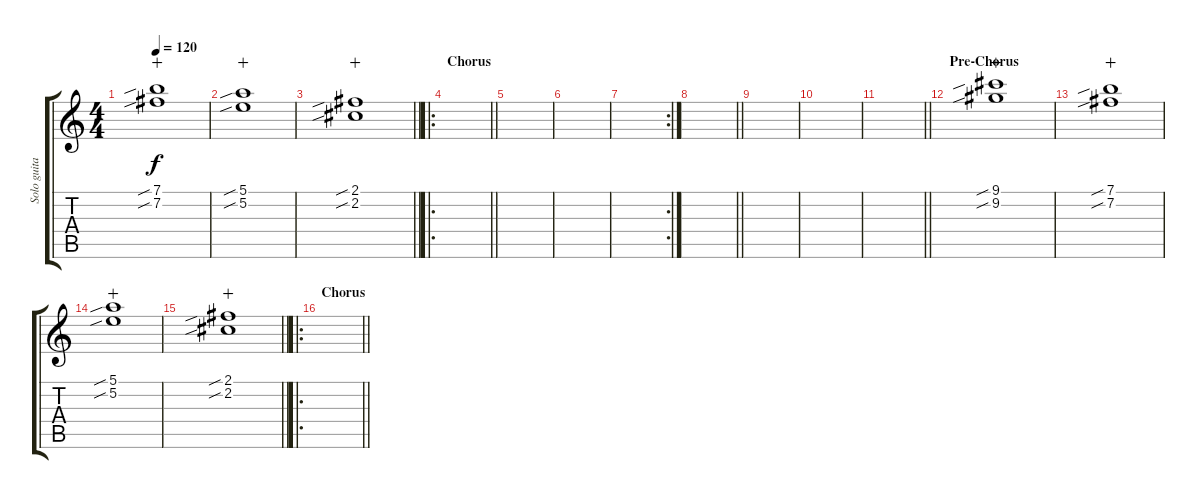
\track ("Solo guitar" "Solo guita") {instrument distortionguitar}
\staff {score tabs}
\tuning (E4 B3 G3 D3 A2 E2) {hide}
\ts (4 4)
\tempo 120
\clef g2
\ks c
(7.1{sib} 7.2{sib}).1{dy f wahc} |
(5.1{sib} 5.2{sib}).1{wahc} |
\barLineRight lightlight
(2.1{sib} 2.2{sib}).1{wahc} |
\ro
\section ("" "Chorus")
\barLineRight lightlight
|
\section ("" "")
|
|
\rc 2
|
\barLineRight lightlight
|
|
|
\barLineRight lightlight
|
\section ("" "Pre-Chorus")
(9.1{sib} 9.2{sib}).1{wahc} |
(7.1{sib} 7.2{sib}).1{wahc} |
(5.1{sib} 5.2{sib}).1{wahc} |
\barLineRight lightlight
(2.1{sib} 2.2{sib}).1{wahc} |
\ro
\section ("" "Chorus")
\barLineRight lightlight
